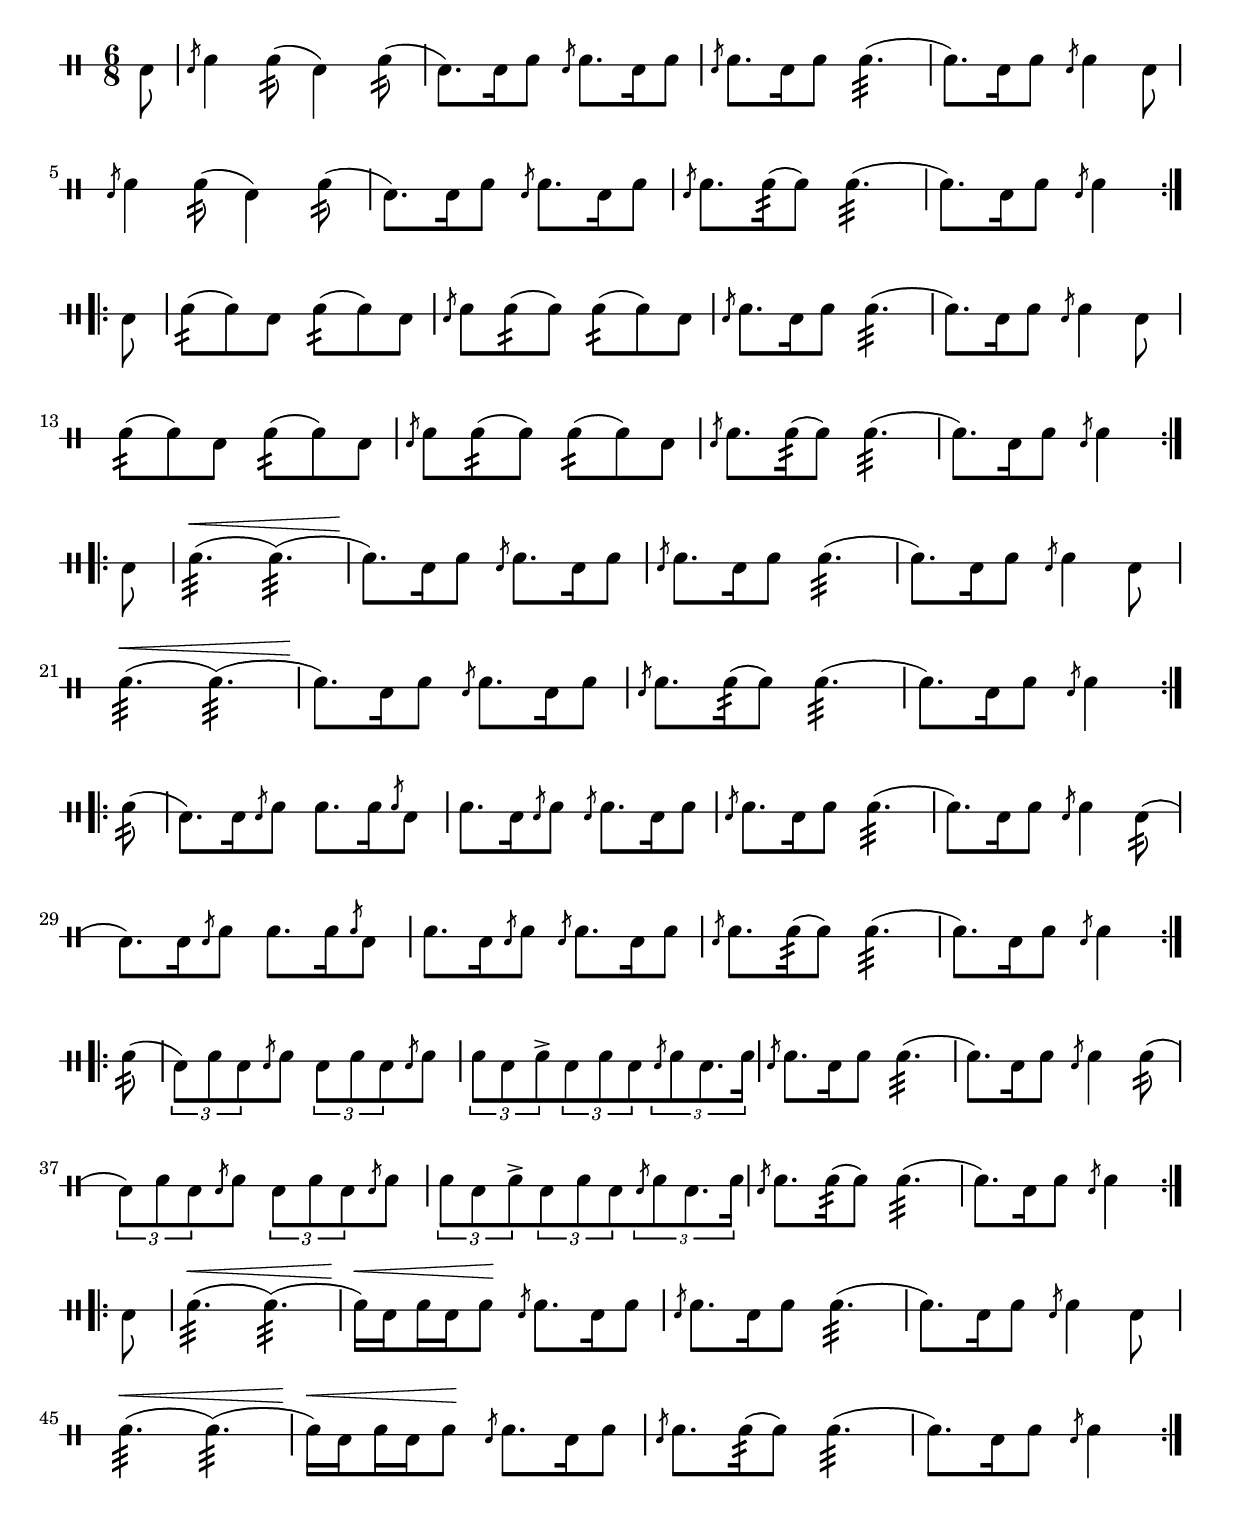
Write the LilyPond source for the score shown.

\version "2.18.2"

\include "lilydrum.ly"

\score {
    \drums {
        \time 6/8
        	\repeat volta 2{
				\partial 8 g8 |
				\flamd d4 d8:32(	g4) d8:32( |
				g8.) g16 d8		\flamd d8. g16 d8 |
				\flamd d8. g16 d8		d4.:32( |
				d8.) g16 d8		\flamd d4 g8 |
				\flamd d4 d8:32(	g4) d8:32( |
				g8.) g16 d8		\flamd d8. g16 d8 |
				\flamd d8. d16:64( d8)		d4.:32( |
				d8.) g16 d8		\flamd d4
			}
		\break
        	\repeat volta 2{
				\partial 8 g8 |
				d8:32( d8) g8		d8:32( d8) g8 |
				\flamd d8 d8:32( d8)		d8:32( d8) g8 |
				\flamd d8. g16 d8		d4.:32( |
				d8.) g16 d8		\flamd d4 g8 |
				d8:32( d8) g8		d8:32( d8) g8 |
				\flamd d8 d8:32( d8)		d8:32( d8) g8 |
				\flamd d8. d16:64( d8)		d4.:32( |
				d8.) g16 d8		\flamd d4
			}
		\break
        	\repeat volta 2{
				\partial 8 g8 |
				d4.:32(\<		d4.:32)( |
				d8.)\! g16 d8		\flamd d8. g16 d8 |
				\flamd d8. g16 d8		d4.:32( |
				d8.) g16 d8		\flamd d4 g8 |
				d4.:32(\<		d4.:32)( |
				d8.)\! g16 d8		\flamd d8. g16 d8 |
				\flamd d8. d16:64( d8)		d4.:32( |
				d8.) g16 d8		\flamd d4
			}
		\break
        	\repeat volta 2{
				\partial 8 d8:32( |
				g8.) g16 \flamd d8		d8. d16 \flamg g8 |
				d8. g16 \flamd d8		\flamd d8. g16 d8 |
				\flamd d8. g16 d8		d4.:32( |
				d8.) g16 d8		\flamd d4 g8:32( |
				g8.) g16 \flamd d8		d8. d16 \flamg g8 |
				d8. g16 \flamd d8		\flamd d8. g16 d8 |
				\flamd d8. d16:64( d8)		d4.:32( |
				d8.) g16 d8		\flamd d4
			}
		\break
        	\repeat volta 2{
				\partial 8 d8:32( |
				\tuplet 3/2 { g8) d g } \flamd d8		\tuplet 3/2 { g8 d g } \flamd d8 |
				\tuplet 3/2 { d8 g d-> }		\tuplet 3/2 { g8 d g } \tuplet 3/2 { \flamd d8 g8. d16 } |
				\flamd d8. g16 d8		d4.:32( |
				d8.) g16 d8		\flamd d4 d8:32( |
				\tuplet 3/2 { g8) d g } \flamd d8		\tuplet 3/2 { g8 d g } \flamd d8 |
				\tuplet 3/2 { d8 g d-> }		\tuplet 3/2 { g8 d g } \tuplet 3/2 { \flamd d8 g8. d16 } |
				\flamd d8. d16:64( d8)		d4.:32( |
				d8.) g16 d8		\flamd d4
			}
		\break
        	\repeat volta 2{
				\partial 8 g8 |
				d4.:32(\<		d4.:32)( |
				d16)\!\< g d g d8\!		\flamd d8. g16 d8 |
				\flamd d8. g16 d8		d4.:32( |
				d8.) g16 d8		\flamd d4 g8 |
				d4.:32(\<		d4.:32)( |
				d16)\!\< g d g d8\!		\flamd d8. g16 d8 |
				\flamd d8. d16:64( d8)		d4.:32( |
				d8.) g16 d8		\flamd d4
			}
		\break
    }% End of drums %

	\header {
		title = "6/8 Standards"
		meter = "Quick March"
		composer = ""
		instrument = "Side"
	}
}